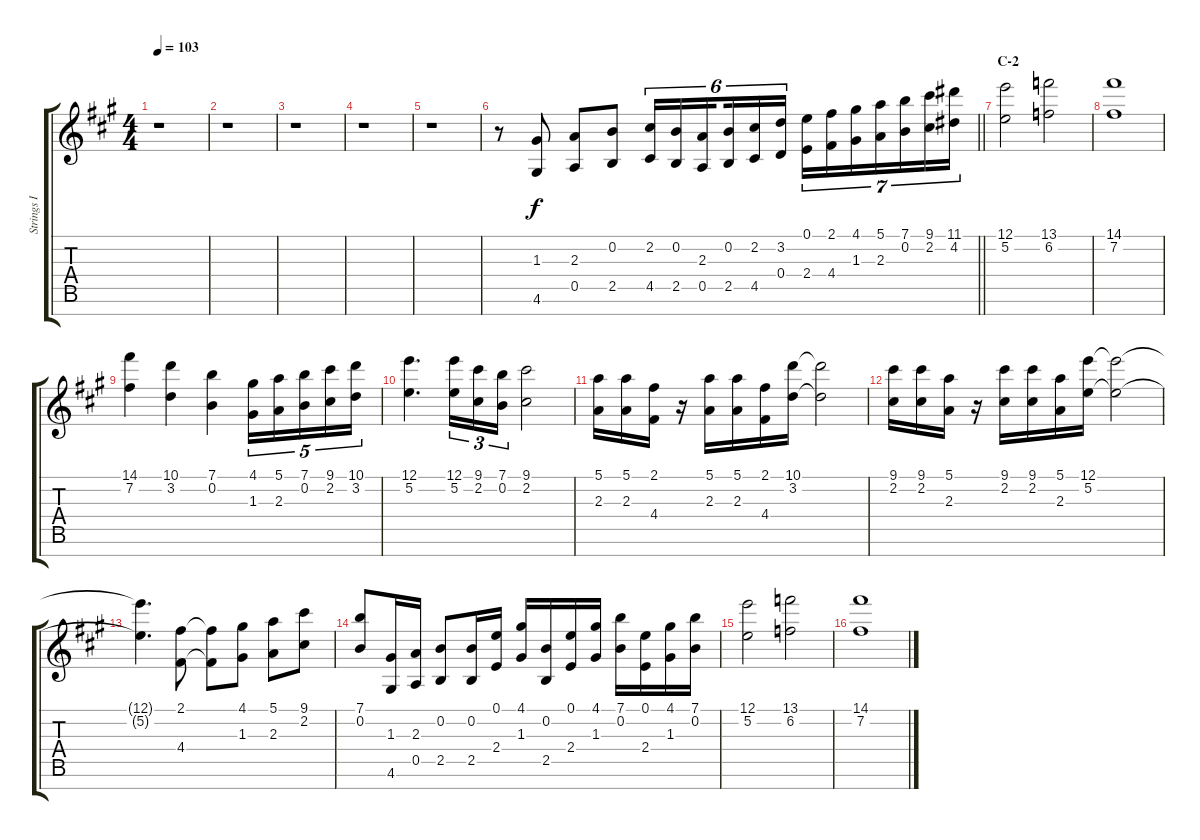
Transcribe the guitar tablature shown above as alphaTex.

\track ("Strings I" "Strings I") {instrument stringensemble1}
\staff {score tabs}
\tuning (E5 B4 G4 D4 A3 E3 B2) {hide}
\ts (4 4)
\tempo 103
\clef g2
\ks a
r.1{dy f} |
r.1 |
r.1 |
r.1 |
r.1 |
\barLineRight lightlight
r.8 (1.3 4.6).8 (2.3 0.5).8 (0.2 2.5).8 (2.2 4.5).16{tu (6 4)} (0.2 2.5).16{tu (6 4)} (2.3 0.5).16{tu (6 4) beam splitsecondary} (0.2 2.5).16{tu (6 4)} (2.2 4.5).16{tu (6 4)} (3.2 0.4).16{tu (6 4)} (0.1 2.4).16{tu (7 4)} (2.1 4.4).16{tu (7 4)} (4.1 1.3).16{tu (7 4)} (5.1 2.3).16{tu (7 4)} (7.1 0.2).16{tu (7 4)} (9.1 2.2).16{tu (7 4)} (11.1 4.2).16{tu (7 4)} |
\section ("" "C-2")
(12.1 5.2).2 (13.1 6.2).2 |
(14.1 7.2).1 |
(14.1 7.2).4 (10.1 3.2).4 (7.1 0.2).4 (4.1 1.3).16{tu (5 4)} (5.1 2.3).16{tu (5 4)} (7.1 0.2).16{tu (5 4)} (9.1 2.2).16{tu (5 4)} (10.1 3.2).16{tu (5 4)} |
(12.1 5.2).4{d} (12.1 5.2).16{tu (3 2)} (9.1 2.2).16{tu (3 2)} (7.1 0.2).16{tu (3 2)} (9.1 2.2).2 |
(5.1 2.3).16 (5.1 2.3).16 (2.1 4.4).16 r.16 (5.1 2.3).16 (5.1 2.3).16 (2.1 4.4).16 (10.1 3.2).16 (10.1{t} 3.2{t}).2 |
(9.1 2.2).16 (9.1 2.2).16 (5.1 2.3).16 r.16 (9.1 2.2).16 (9.1 2.2).16 (5.1 2.3).16 (12.1 5.2).16 (12.1{t} 5.2{t}).2 |
(12.1{t} 5.2{t}).4{d} (2.1 4.4).8 (2.1{t} 4.4{t}).8 (4.1 1.3).8 (5.1 2.3).8 (9.1 2.2).8 |
(7.1 0.2).8 (1.3 4.6).16 (2.3 0.5).16 (0.2 2.5).8 (0.2 2.5).16 (0.1 2.4).16 (4.1 1.3).16 (0.2 2.5).16 (0.1 2.4).16 (4.1 1.3).16 (7.1 0.2).16 (0.1 2.4).16 (4.1 1.3).16 (7.1 0.2).16 |
(12.1 5.2).2 (13.1 6.2).2 |
(14.1 7.2).1
